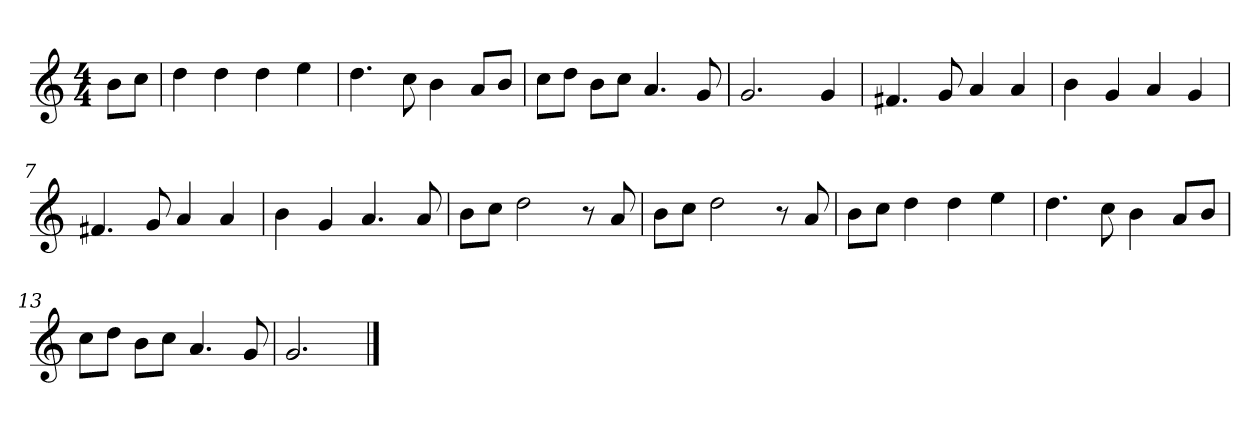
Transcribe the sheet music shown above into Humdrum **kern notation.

**kern
*part1
*staff1
*k[]
*M4/4
*MM120
=
8bL
8ccJ
=1
4dd
4dd
4dd
4ee
=2
4.dd
8cc
4b
8aL
8bJ
=3
8ccL
8ddJ
8bL
8ccJ
4.a
8g
=4
2.g
4g
=5
4.f#X
8g
4a
4a
=6
4b
4g
4a
4g
=7
4.f#X
8g
4a
4a
=8
4b
4g
4.a
8a
=9
8bL
8ccJ
2dd
8r
8a
=10
8bL
8ccJ
2dd
8r
8a
=11
8bL
8ccJ
4dd
4dd
4ee
=12
4.dd
8cc
4b
8aL
8bJ
=13
8ccL
8ddJ
8bL
8ccJ
4.a
8g
=14
2.g
==
*-
